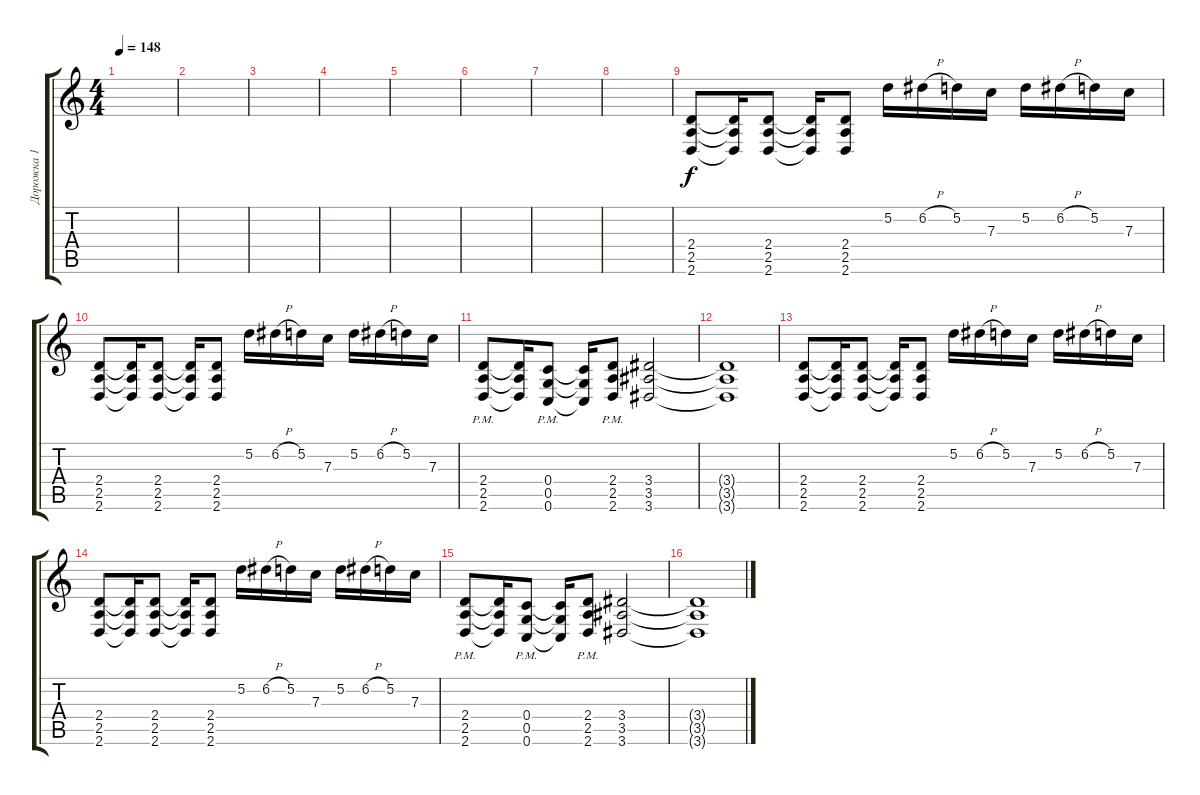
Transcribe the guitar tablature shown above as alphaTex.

\track ("Дорожка 1" "Дорожка 1") {instrument overdrivenguitar}
\staff {score tabs}
\tuning (D4 A3 F3 C3 G2 C2) {hide}
\ts (4 4)
\tempo 148
\clef g2
\ks c
|
|
|
|
|
|
|
|
(2.4 2.5 2.6).8 (2.4{t} 2.5{t} 2.6{t}).16 (2.4 2.5 2.6).8 (2.4{t} 2.5{t} 2.6{t}).16 (2.4 2.5 2.6).8 5.2.16 6.2{h}.16 5.2.16 7.3.16 5.2.16 6.2{h}.16 5.2.16 7.3.16 |
(2.4 2.5 2.6).8 (2.4{t} 2.5{t} 2.6{t}).16 (2.4 2.5 2.6).8 (2.4{t} 2.5{t} 2.6{t}).16 (2.4 2.5 2.6).8 5.2.16 6.2{h}.16 5.2.16 7.3.16 5.2.16 6.2{h}.16 5.2.16 7.3.16 |
(2.4{pm} 2.5{pm} 2.6{pm}).8 (2.4{t} 2.5{t} 2.6{t}).16 (0.4{pm} 0.5{pm} 0.6{pm}).8 (0.4{t} 0.5{t} 0.6{t}).16 (2.4{pm} 2.5{pm} 2.6{pm}).8 (3.4 3.5 3.6).2 |
(3.4{t} 3.5{t} 3.6{t}).1 |
(2.4 2.5 2.6).8 (2.4{t} 2.5{t} 2.6{t}).16 (2.4 2.5 2.6).8 (2.4{t} 2.5{t} 2.6{t}).16 (2.4 2.5 2.6).8 5.2.16 6.2{h}.16 5.2.16 7.3.16 5.2.16 6.2{h}.16 5.2.16 7.3.16 |
(2.4 2.5 2.6).8 (2.4{t} 2.5{t} 2.6{t}).16 (2.4 2.5 2.6).8 (2.4{t} 2.5{t} 2.6{t}).16 (2.4 2.5 2.6).8 5.2.16 6.2{h}.16 5.2.16 7.3.16 5.2.16 6.2{h}.16 5.2.16 7.3.16 |
(2.4{pm} 2.5{pm} 2.6{pm}).8 (2.4{t} 2.5{t} 2.6{t}).16 (0.4{pm} 0.5{pm} 0.6{pm}).8 (0.4{t} 0.5{t} 0.6{t}).16 (2.4{pm} 2.5{pm} 2.6{pm}).8 (3.4 3.5 3.6).2 |
(3.4{t} 3.5{t} 3.6{t}).1
